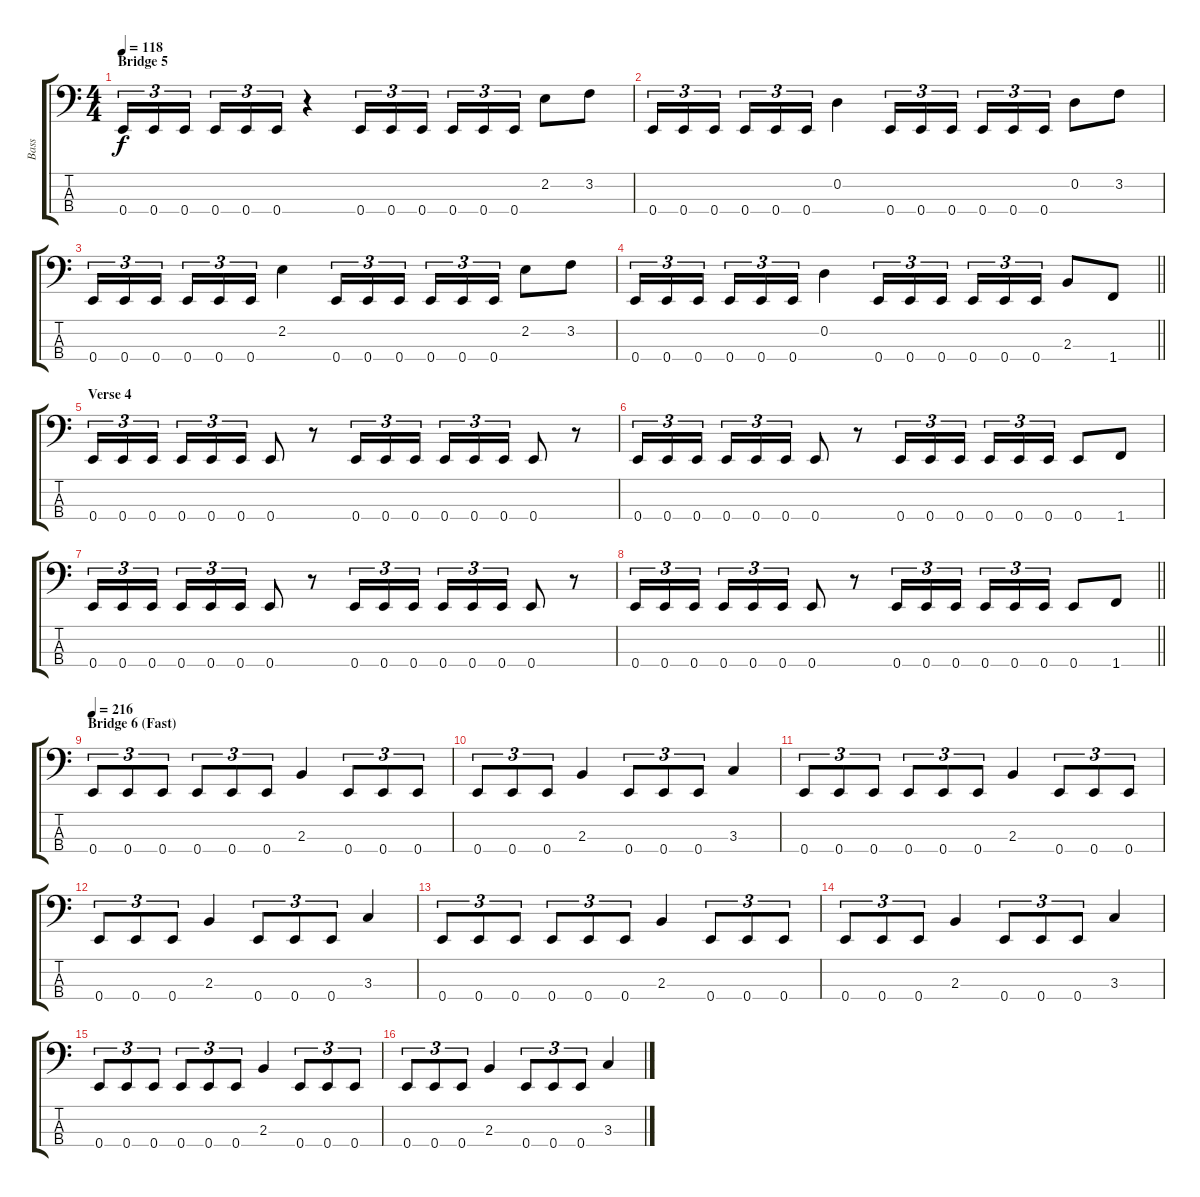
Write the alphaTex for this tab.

\track ("Bass" "Bass") {instrument electricbasspick}
\staff {score tabs}
\tuning (G2 D2 A1 E1) {hide}
\ts (4 4)
\section ("" "Bridge 5")
\tempo 118
\clef f4
\ks c
0.4.16{tu (3 2) dy f} 0.4.16{tu (3 2)} 0.4.16{tu (3 2) beam splitsecondary} 0.4.16{tu (3 2)} 0.4.16{tu (3 2)} 0.4.16{tu (3 2)} r.4 0.4.16{tu (3 2)} 0.4.16{tu (3 2)} 0.4.16{tu (3 2) beam splitsecondary} 0.4.16{tu (3 2)} 0.4.16{tu (3 2)} 0.4.16{tu (3 2)} 2.2.8 3.2.8 |
0.4.16{tu (3 2)} 0.4.16{tu (3 2)} 0.4.16{tu (3 2) beam splitsecondary} 0.4.16{tu (3 2)} 0.4.16{tu (3 2)} 0.4.16{tu (3 2)} 0.2.4 0.4.16{tu (3 2)} 0.4.16{tu (3 2)} 0.4.16{tu (3 2) beam splitsecondary} 0.4.16{tu (3 2)} 0.4.16{tu (3 2)} 0.4.16{tu (3 2)} 0.2.8 3.2.8 |
0.4.16{tu (3 2)} 0.4.16{tu (3 2)} 0.4.16{tu (3 2) beam splitsecondary} 0.4.16{tu (3 2)} 0.4.16{tu (3 2)} 0.4.16{tu (3 2)} 2.2.4 0.4.16{tu (3 2)} 0.4.16{tu (3 2)} 0.4.16{tu (3 2) beam splitsecondary} 0.4.16{tu (3 2)} 0.4.16{tu (3 2)} 0.4.16{tu (3 2)} 2.2.8 3.2.8 |
\barLineRight lightlight
0.4.16{tu (3 2)} 0.4.16{tu (3 2)} 0.4.16{tu (3 2) beam splitsecondary} 0.4.16{tu (3 2)} 0.4.16{tu (3 2)} 0.4.16{tu (3 2)} 0.2.4 0.4.16{tu (3 2)} 0.4.16{tu (3 2)} 0.4.16{tu (3 2) beam splitsecondary} 0.4.16{tu (3 2)} 0.4.16{tu (3 2)} 0.4.16{tu (3 2)} 2.3.8 1.4.8 |
\section ("" "Verse 4")
0.4.16{tu (3 2)} 0.4.16{tu (3 2)} 0.4.16{tu (3 2) beam splitsecondary} 0.4.16{tu (3 2)} 0.4.16{tu (3 2)} 0.4.16{tu (3 2)} 0.4.8 r.8 0.4.16{tu (3 2)} 0.4.16{tu (3 2)} 0.4.16{tu (3 2) beam splitsecondary} 0.4.16{tu (3 2)} 0.4.16{tu (3 2)} 0.4.16{tu (3 2)} 0.4.8 r.8 |
0.4.16{tu (3 2)} 0.4.16{tu (3 2)} 0.4.16{tu (3 2) beam splitsecondary} 0.4.16{tu (3 2)} 0.4.16{tu (3 2)} 0.4.16{tu (3 2)} 0.4.8 r.8 0.4.16{tu (3 2)} 0.4.16{tu (3 2)} 0.4.16{tu (3 2) beam splitsecondary} 0.4.16{tu (3 2)} 0.4.16{tu (3 2)} 0.4.16{tu (3 2)} 0.4.8 1.4.8 |
0.4.16{tu (3 2)} 0.4.16{tu (3 2)} 0.4.16{tu (3 2) beam splitsecondary} 0.4.16{tu (3 2)} 0.4.16{tu (3 2)} 0.4.16{tu (3 2)} 0.4.8 r.8 0.4.16{tu (3 2)} 0.4.16{tu (3 2)} 0.4.16{tu (3 2) beam splitsecondary} 0.4.16{tu (3 2)} 0.4.16{tu (3 2)} 0.4.16{tu (3 2)} 0.4.8 r.8 |
\barLineRight lightlight
0.4.16{tu (3 2)} 0.4.16{tu (3 2)} 0.4.16{tu (3 2) beam splitsecondary} 0.4.16{tu (3 2)} 0.4.16{tu (3 2)} 0.4.16{tu (3 2)} 0.4.8 r.8 0.4.16{tu (3 2)} 0.4.16{tu (3 2)} 0.4.16{tu (3 2) beam splitsecondary} 0.4.16{tu (3 2)} 0.4.16{tu (3 2)} 0.4.16{tu (3 2)} 0.4.8 1.4.8 |
\section ("" "Bridge 6 (Fast)")
\tempo 216
0.4.8{tu (3 2)} 0.4.8{tu (3 2)} 0.4.8{tu (3 2)} 0.4.8{tu (3 2)} 0.4.8{tu (3 2)} 0.4.8{tu (3 2)} 2.3.4 0.4.8{tu (3 2)} 0.4.8{tu (3 2)} 0.4.8{tu (3 2)} |
0.4.8{tu (3 2)} 0.4.8{tu (3 2)} 0.4.8{tu (3 2)} 2.3.4 0.4.8{tu (3 2)} 0.4.8{tu (3 2)} 0.4.8{tu (3 2)} 3.3.4 |
0.4.8{tu (3 2)} 0.4.8{tu (3 2)} 0.4.8{tu (3 2)} 0.4.8{tu (3 2)} 0.4.8{tu (3 2)} 0.4.8{tu (3 2)} 2.3.4 0.4.8{tu (3 2)} 0.4.8{tu (3 2)} 0.4.8{tu (3 2)} |
0.4.8{tu (3 2)} 0.4.8{tu (3 2)} 0.4.8{tu (3 2)} 2.3.4 0.4.8{tu (3 2)} 0.4.8{tu (3 2)} 0.4.8{tu (3 2)} 3.3.4 |
0.4.8{tu (3 2)} 0.4.8{tu (3 2)} 0.4.8{tu (3 2)} 0.4.8{tu (3 2)} 0.4.8{tu (3 2)} 0.4.8{tu (3 2)} 2.3.4 0.4.8{tu (3 2)} 0.4.8{tu (3 2)} 0.4.8{tu (3 2)} |
0.4.8{tu (3 2)} 0.4.8{tu (3 2)} 0.4.8{tu (3 2)} 2.3.4 0.4.8{tu (3 2)} 0.4.8{tu (3 2)} 0.4.8{tu (3 2)} 3.3.4 |
0.4.8{tu (3 2)} 0.4.8{tu (3 2)} 0.4.8{tu (3 2)} 0.4.8{tu (3 2)} 0.4.8{tu (3 2)} 0.4.8{tu (3 2)} 2.3.4 0.4.8{tu (3 2)} 0.4.8{tu (3 2)} 0.4.8{tu (3 2)} |
0.4.8{tu (3 2)} 0.4.8{tu (3 2)} 0.4.8{tu (3 2)} 2.3.4 0.4.8{tu (3 2)} 0.4.8{tu (3 2)} 0.4.8{tu (3 2)} 3.3.4
